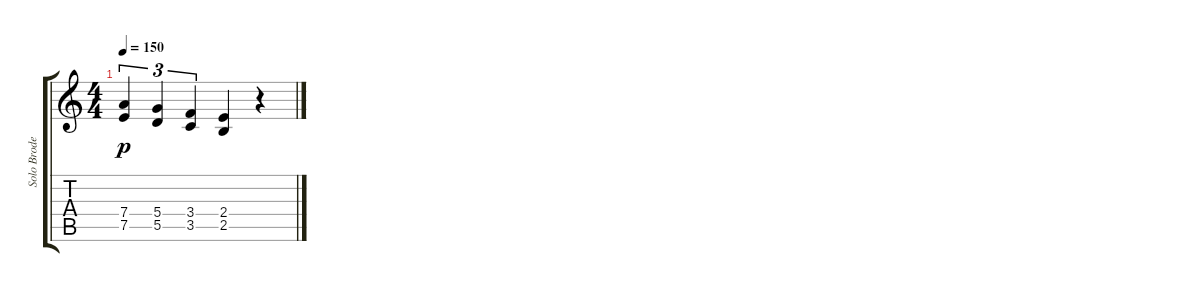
\track ("Solo Broderick" "Solo Brode") {instrument distortionguitar}
\staff {score tabs}
\tuning (E4 B3 G3 D3 A2 E2) {hide}
\ts (4 4)
\tempo 150
\clef g2
\ks c
(7.4 7.5).4{tu (3 2) dy p} (5.4 5.5).4{tu (3 2)} (3.4 3.5).4{tu (3 2)} (2.4 2.5).4 r.4
